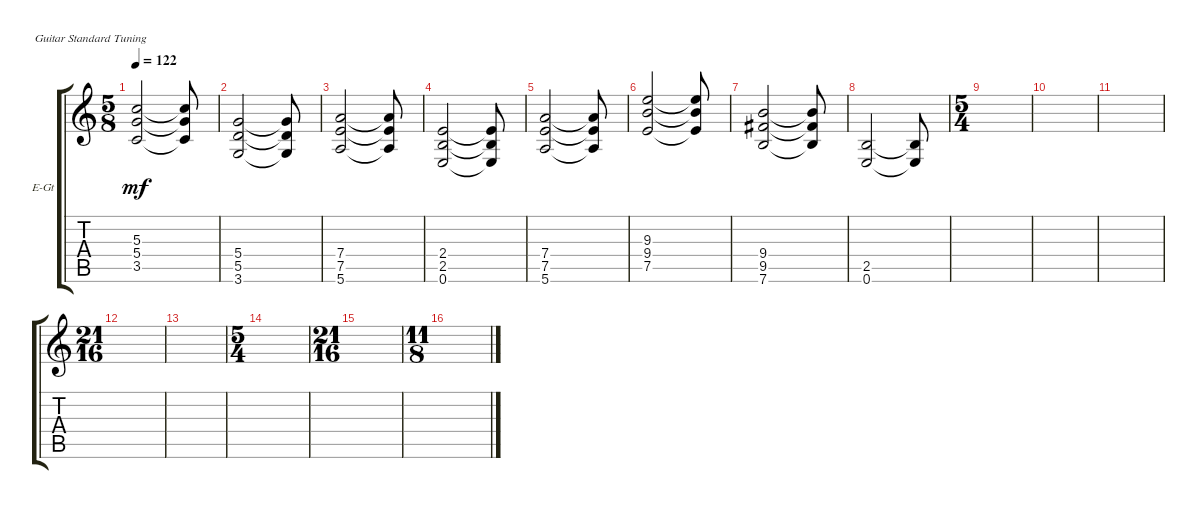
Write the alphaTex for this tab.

\defaultSystemsLayout 4
\bracketExtendMode groupsimilarinstruments
\firstSystemTrackNameOrientation horizontal
\otherSystemsTrackNameOrientation horizontal
\track ("Electric Guitar(ритм)" "E-Gt") {instrument distortionguitar}
\staff {score tabs}
\tuning (E4 B3 G3 D3 A2 E2)
\ts (5 8)
\tempo 122
\clef g2
\scale
0.485477
\ks c
(3.5 5.4 5.3).2{dy mf instrument distortionguitar} (3.5{t} 5.4{t} 5.3{t}).8 |
\scale
0.257261 (3.6 5.5 5.4).2 (3.6{t} 5.5{t} 5.4{t}).8 |
\scale
0.257261 (5.6 7.5 7.4).2 (5.6{t} 7.5{t} 7.4{t}).8 |
\scale
0.333333 (2.5 2.4 0.6).2 (2.4{t} 2.5{t} 0.6{t}).8 |
\scale
0.333333 (5.6 7.5 7.4).2 (5.6{t} 7.5{t} 7.4{t}).8 |
\scale
0.333333 (7.5 9.4 9.3).2 (7.5{t} 9.4{t} 9.3{t}).8 |
\scale
0.257261 (7.6 9.5 9.4).2 (9.5{t} 7.6{t} 9.4{t}).8 |
\scale
0.257261 (2.5 0.6).2 (0.6{t} 2.5{t}).8 |
\ts (5 4)
\scale
0.485477 |
\scale
0.257261 |
\scale
0.257261 |
\ts (21 16)
\scale
0.485477 |
\scale
0.257261 |
\ts (5 4)
\scale
0.485477 |
\ts (21 16)
\scale
0.257261 |
\ts (11 8)
\scale
0.333333
